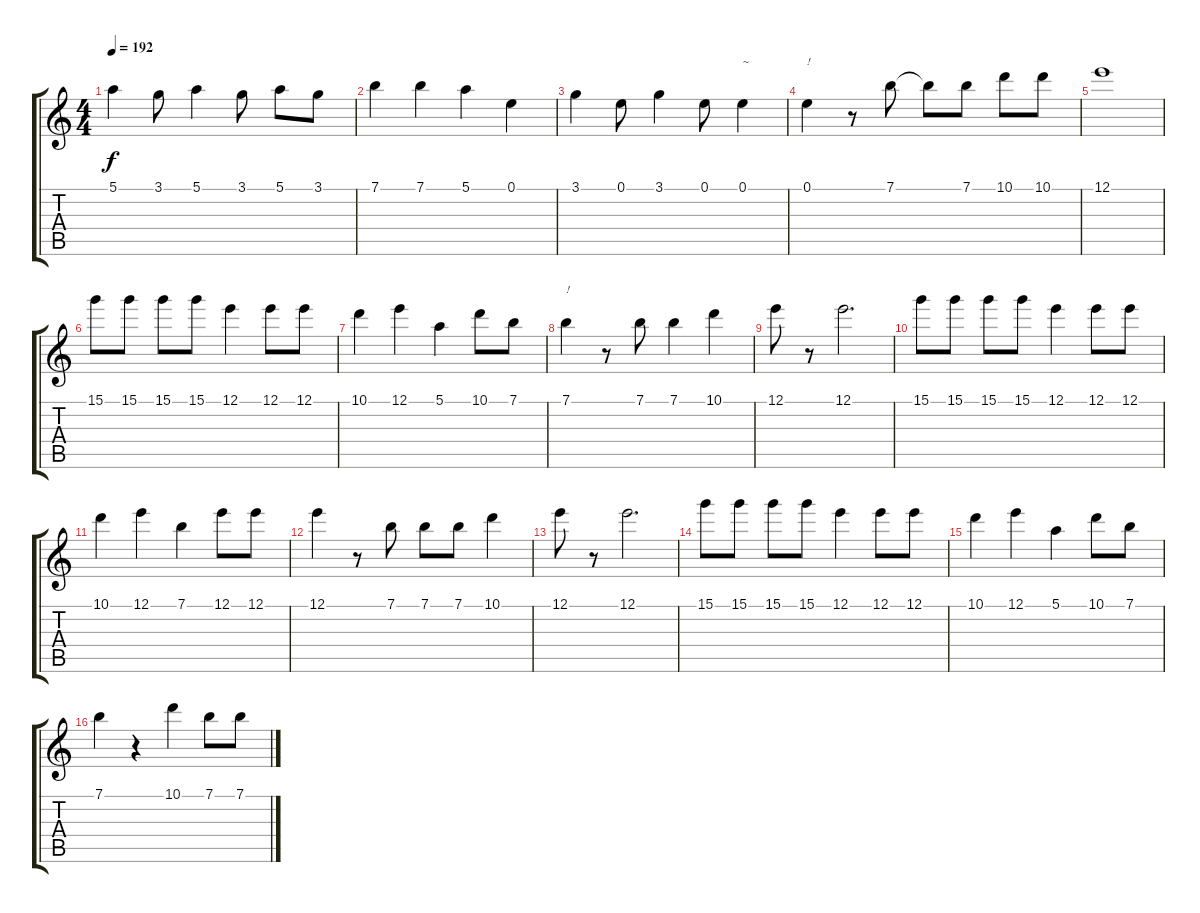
\track "" {instrument distortionguitar}
\staff {score tabs}
\tuning (E4 B3 G3 D3 A2 E2) {hide}
\ts (4 4)
\tempo 192
\clef g2
\ks c
5.1.4{txt "" dy f} 3.1.8{txt ""} 5.1.4{txt ""} 3.1.8{txt ""} 5.1.8{txt ""} 3.1.8{txt ""} |
7.1.4{txt ""} 7.1.4{txt ""} 5.1.4{txt ""} 0.1.4{txt ""} |
3.1.4{txt ""} 0.1.8{txt ""} 3.1.4{txt ""} 0.1.8{txt ""} 0.1.4{txt "~"} |
0.1.4{txt "!"} r.8 7.1.8{txt ""} 7.1{t}.8 7.1.8 10.1.8{txt ""} 10.1.8 |
12.1.1{txt ""} |
15.1.8{txt ""} 15.1.8{txt ""} 15.1.8{txt ""} 15.1.8{txt ""} 12.1.4{txt ""} 12.1.8{txt ""} 12.1.8 |
10.1.4{txt ""} 12.1.4{txt ""} 5.1.4{txt ""} 10.1.8{txt ""} 7.1.8 |
7.1.4{txt "!"} r.8 7.1.8{txt ""} 7.1.4{txt ""} 10.1.4{txt ""} |
12.1.8{txt ""} r.8 12.1.2{d txt ""} |
15.1.8{txt ""} 15.1.8 15.1.8{txt ""} 15.1.8 12.1.4{txt ""} 12.1.8 12.1.8{txt ""} |
10.1.4{txt ""} 12.1.4{txt ""} 7.1.4{txt ""} 12.1.8{txt ""} 12.1.8 |
12.1.4{txt ""} r.8 7.1.8{txt ""} 7.1.8{txt ""} 7.1.8{txt ""} 10.1.4{txt ""} |
12.1.8{txt ""} r.8 12.1.2{d txt ""} |
15.1.8{txt ""} 15.1.8 15.1.8{txt ""} 15.1.8 12.1.4{txt ""} 12.1.8{txt ""} 12.1.8 |
10.1.4{txt ""} 12.1.4{txt ""} 5.1.4{txt ""} 10.1.8{txt ""} 7.1.8 |
7.1.4{txt ""} r.4 10.1.4{txt ""} 7.1.8{txt ""} 7.1.8{txt ""}
